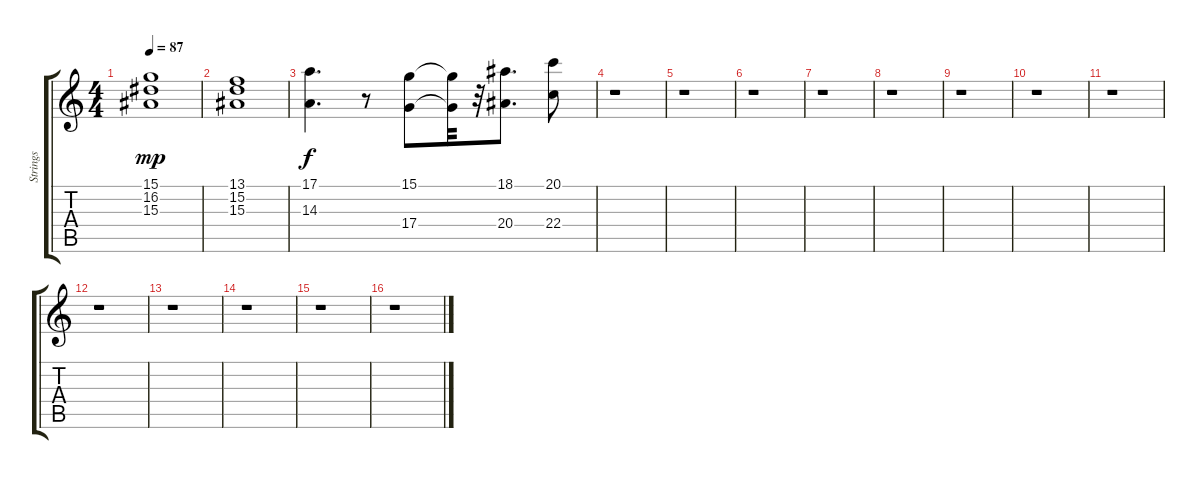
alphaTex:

\track ("Strings   " "Strings   ") {instrument stringensemble1}
\staff {score tabs}
\tuning (E4 B3 G3 D3 A2 E2) {hide}
\ts (4 4)
\tempo 87
\clef g2
\ks c
(15.1 16.2 15.3).1{dy mp} |
(13.1 15.2 15.3).1 |
(17.1 14.3).4{d dy f} r.8 (15.1 17.4).8 (15.1{t} 17.4{t}).32 r.32 (18.1 20.4).8{d} (20.1 22.4).8 |
r.1 |
r.1 |
r.1 |
r.1 |
r.1 |
r.1 |
r.1 |
r.1 |
r.1 |
r.1 |
r.1 |
r.1 |
r.1
